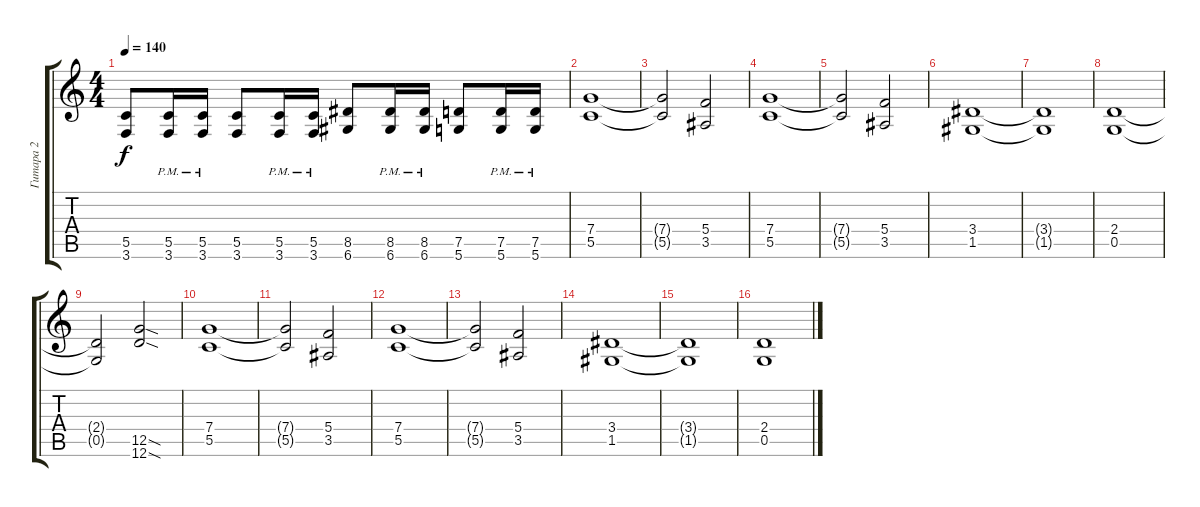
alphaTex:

\track ("Гитара 2" "Гитара 2") {instrument overdrivenguitar}
\staff {score tabs}
\tuning (D4 A3 F3 C3 G2 D2) {hide}
\ts (4 4)
\tempo 140
\clef g2
\ks c
(5.5 3.6).8{dy f} (5.5{pm} 3.6{pm}).16 (5.5{pm} 3.6{pm}).16 (5.5 3.6).8 (5.5{pm} 3.6{pm}).16 (5.5{pm} 3.6{pm}).16 (8.5 6.6).8 (8.5{pm} 6.6{pm}).16 (8.5{pm} 6.6{pm}).16 (7.5 5.6).8 (7.5{pm} 5.6{pm}).16 (7.5{pm} 5.6{pm}).16 |
(7.4 5.5).1 |
(7.4{t} 5.5{t}).2 (5.4 3.5).2 |
(7.4 5.5).1 |
(7.4{t} 5.5{t}).2 (5.4 3.5).2 |
(3.4 1.5).1 |
(3.4{t} 1.5{t}).1 |
(2.4 0.5).1 |
(2.4{t} 0.5{t}).2 (12.5{sod} 12.6{sod}).2 |
(7.4 5.5).1 |
(7.4{t} 5.5{t}).2 (5.4 3.5).2 |
(7.4 5.5).1 |
(7.4{t} 5.5{t}).2 (5.4 3.5).2 |
(3.4 1.5).1 |
(3.4{t} 1.5{t}).1 |
(2.4 0.5).1
